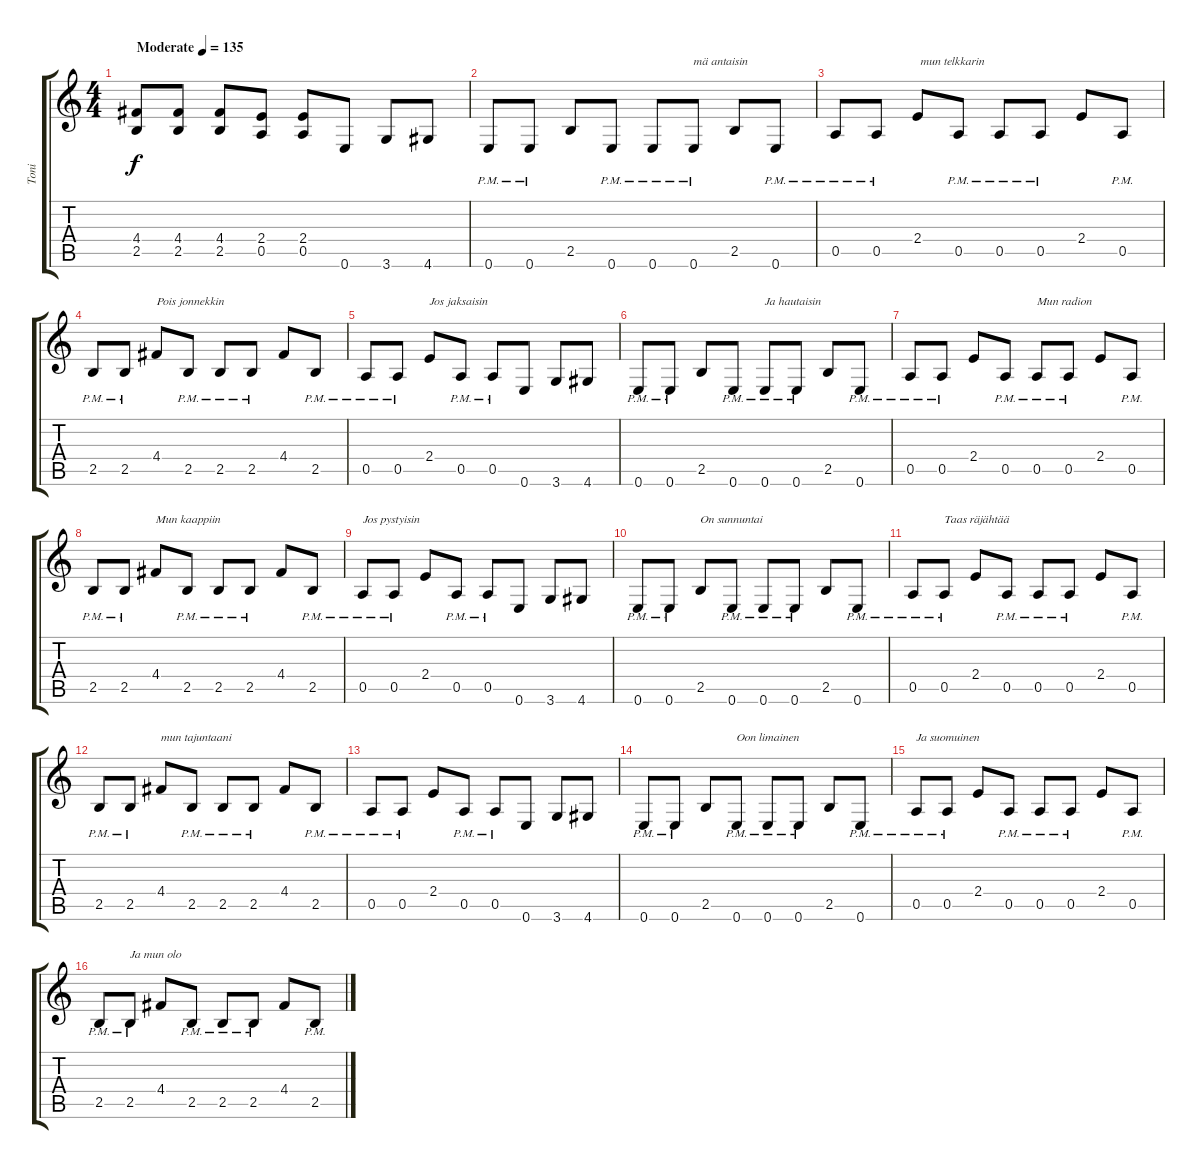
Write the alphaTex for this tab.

\track ("Toni" "Toni") {instrument overdrivenguitar}
\staff {score tabs}
\tuning (E4 B3 G3 D3 A2 E2) {hide}
\ts (4 4)
\tempo (135 "Moderate")
\clef g2
\ks c
(4.4 2.5).8{dy f instrument overdrivenguitar} (4.4 2.5).8 (4.4 2.5).8 (2.4 0.5).8 (2.4 0.5).8 0.6.8 3.6.8 4.6.8 |
0.6{pm}.8 0.6{pm}.8 2.5.8 0.6{pm}.8 0.6{pm}.8 0.6{pm}.8{txt "mä antaisin"} 2.5.8 0.6{pm}.8 |
0.5{pm}.8 0.5{pm}.8 2.4.8{txt " mun telkkarin"} 0.5{pm}.8 0.5{pm}.8 0.5{pm}.8 2.4.8 0.5{pm}.8 |
2.5{pm}.8 2.5{pm}.8 4.4.8{txt "Pois jonnekkin"} 2.5{pm}.8 2.5{pm}.8 2.5{pm}.8 4.4.8 2.5{pm}.8 |
0.5{pm}.8 0.5{pm}.8 2.4.8{txt "Jos jaksaisin"} 0.5{pm}.8 0.5{pm}.8 0.6.8 3.6.8 4.6.8 |
0.6{pm}.8 0.6{pm}.8 2.5.8 0.6{pm}.8 0.6{pm}.8{txt "Ja hautaisin"} 0.6{pm}.8 2.5.8 0.6{pm}.8 |
0.5{pm}.8 0.5{pm}.8 2.4.8 0.5{pm}.8 0.5{pm}.8{txt "Mun radion"} 0.5{pm}.8 2.4.8 0.5{pm}.8 |
2.5{pm}.8 2.5{pm}.8 4.4.8{txt "Mun kaappiin"} 2.5{pm}.8 2.5{pm}.8 2.5{pm}.8 4.4.8 2.5{pm}.8 |
0.5{pm}.8{txt "Jos pystyisin"} 0.5{pm}.8 2.4.8 0.5{pm}.8 0.5{pm}.8 0.6.8 3.6.8 4.6.8 |
0.6{pm}.8 0.6{pm}.8 2.5.8{txt "On sunnuntai"} 0.6{pm}.8 0.6{pm}.8 0.6{pm}.8 2.5.8 0.6{pm}.8 |
0.5{pm}.8 0.5{pm}.8{txt "Taas räjähtää"} 2.4.8 0.5{pm}.8 0.5{pm}.8 0.5{pm}.8 2.4.8 0.5{pm}.8 |
2.5{pm}.8 2.5{pm}.8 4.4.8{txt "mun tajuntaani"} 2.5{pm}.8 2.5{pm}.8 2.5{pm}.8 4.4.8 2.5{pm}.8 |
0.5{pm}.8 0.5{pm}.8 2.4.8 0.5{pm}.8 0.5{pm}.8 0.6.8 3.6.8 4.6.8 |
0.6{pm}.8 0.6{pm}.8 2.5.8 0.6{pm}.8{txt "Oon limainen"} 0.6{pm}.8 0.6{pm}.8 2.5.8 0.6{pm}.8 |
0.5{pm}.8{txt "Ja suomuinen"} 0.5{pm}.8 2.4.8 0.5{pm}.8 0.5{pm}.8 0.5{pm}.8 2.4.8 0.5{pm}.8 |
2.5{pm}.8 2.5{pm}.8{txt "Ja mun olo"} 4.4.8 2.5{pm}.8 2.5{pm}.8 2.5{pm}.8 4.4.8 2.5{pm}.8
